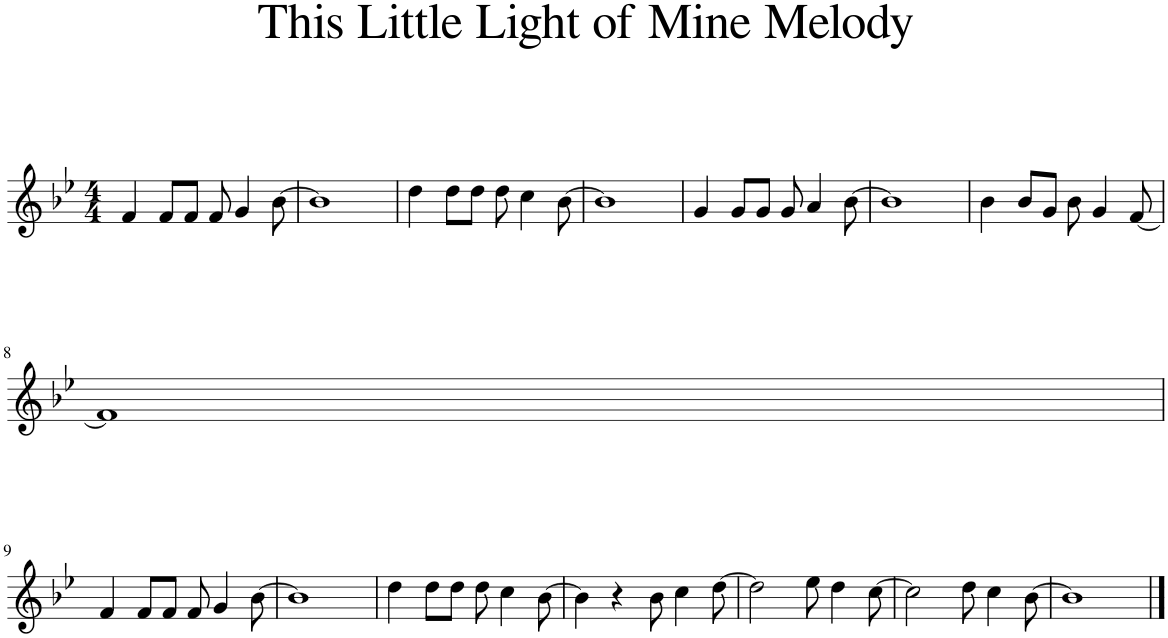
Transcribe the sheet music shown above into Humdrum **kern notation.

**kern
*part1
*staff1
*I"Piano
*I'Pno.
*clefG2
*k[b-e-]
*M4/4
=1
4f/
8f/L
8f/J
8f/
4g/
[8b-\
=2
1b-]
=3
4dd\
8dd\L
8dd\J
8dd\
4cc\
[8b-\
=4
1b-]
=5
4g/
8g/L
8g/J
8g/
4a/
[8b-\
=6
1b-]
=7
4b-\
8b-/L
8g/J
8b-\
4g/
[8f/
!!LO:LB:g=z
=8
1f]
!!LO:LB:g=z
=9
4f/
8f/L
8f/J
8f/
4g/
[8b-\
=10
1b-]
=11
4dd\
8dd\L
8dd\J
8dd\
4cc\
[8b-\
=12
4b-\]
4r
8b-\
4cc\
[8dd\
=13
2dd\]
8ee-\
4dd\
[8cc\
=14
2cc\]
8dd\
4cc\
[8b-\
=15
1b-]
==
*-
